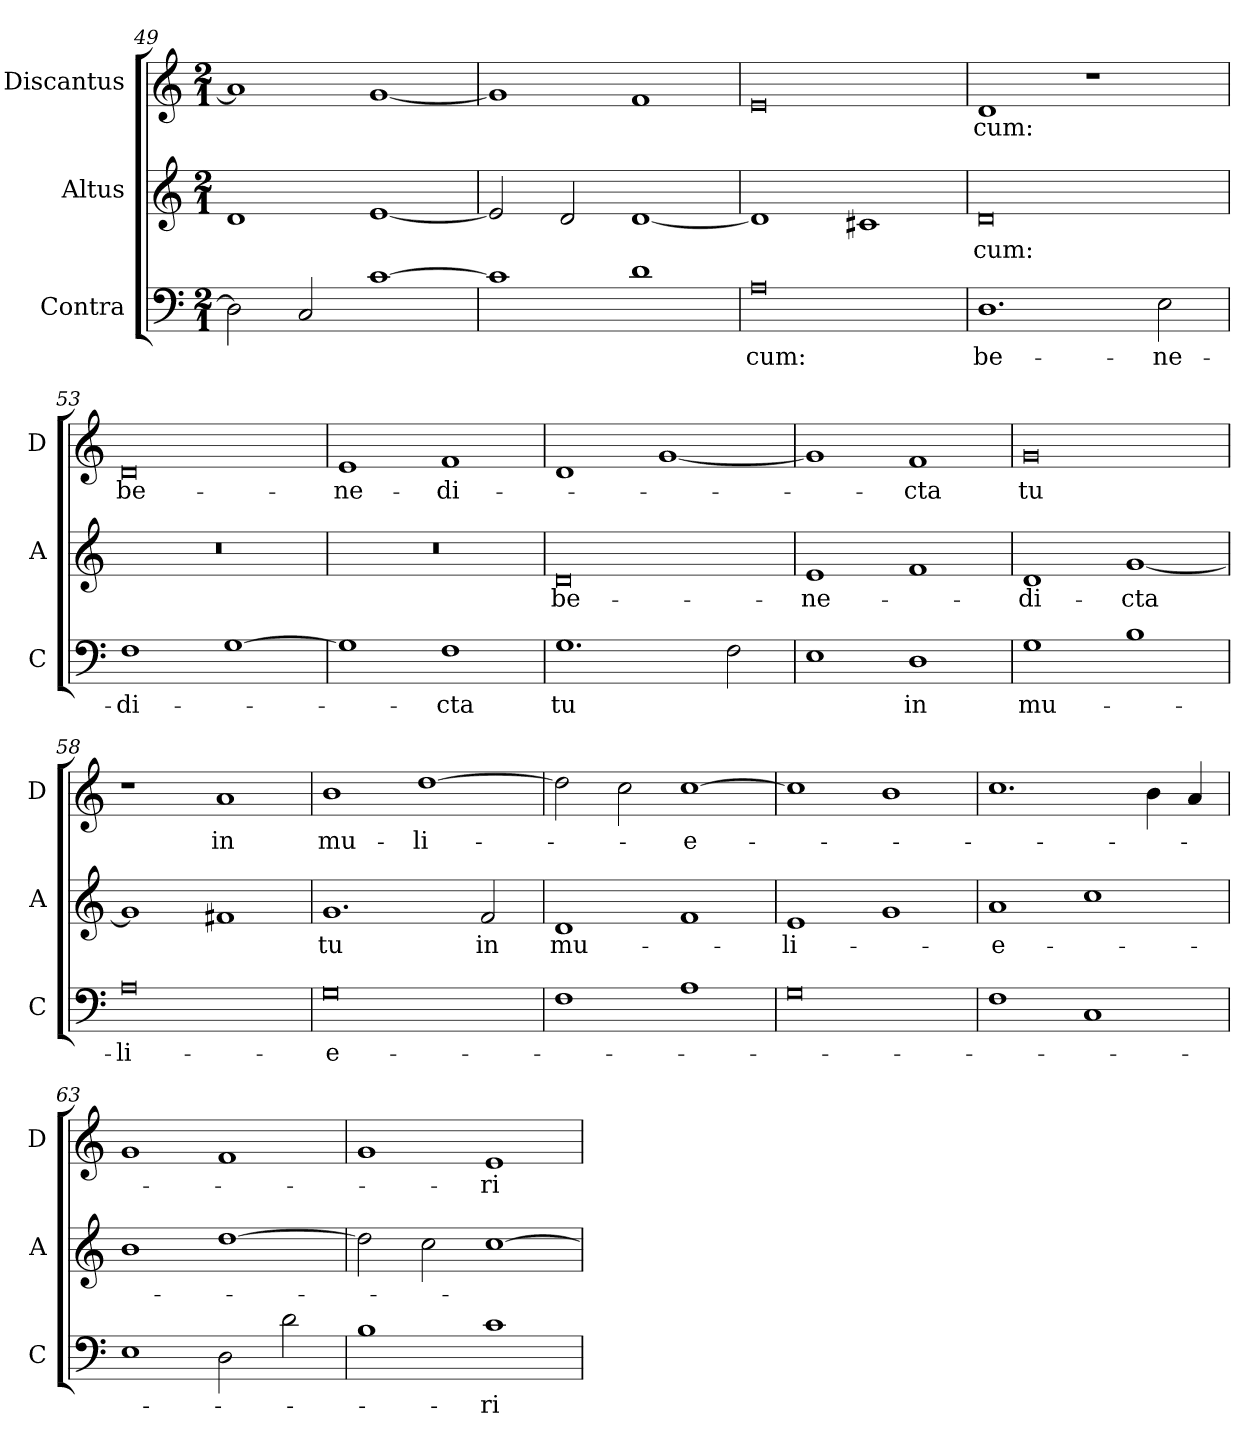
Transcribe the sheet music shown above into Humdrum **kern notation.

**kern	**text	**kern	**text	**kern	**text
*part3	*part3	*part2	*part2	*part1	*part1
*staff3	*staff3	*staff2	*staff2	*staff1	*staff1
*I"Contra	*	*I"Altus	*	*I"Discantus	*
*I'C	*	*I'A	*	*I'D	*
*clefF4	*	*clefG2	*	*clefG2	*
*k[]	*	*k[]	*	*k[]	*
*M2/1	*	*M2/1	*	*M2/1	*
=49	=49	=49	=49	=49	=49
2D\]	.	1d	.	1a]	.
2C/	.	.	.	.	.
[1c	.	[1e	.	[1g	.
=50	=50	=50	=50	=50	=50
1c]	.	2e/]	.	1g]	.
.	.	2d/	.	.	.
1d	.	[1d	.	1f	.
=51	=51	=51	=51	=51	=51
0A	-cum:	1d]	.	0e	.
.	.	1c#X	.	.	.
=52	=52	=52	=52	=52	=52
1.D	be-	0d	-cum:	1d	-cum:
.	.	.	.	1r	.
2E\	-ne-	.	.	.	.
=53	=53	=53	=53	=53	=53
1F	-di-	0r	.	0d	be-
[1G	.	.	.	.	.
=54	=54	=54	=54	=54	=54
1G]	.	0r	.	1e	-ne-
1F	-cta	.	.	1f	-di-
=55	=55	=55	=55	=55	=55
1.G	tu	0d	be-	1d	.
.	.	.	.	[1g	.
2F\	.	.	.	.	.
=56	=56	=56	=56	=56	=56
1E	.	1e	-ne-	1g]	.
1D	in	1f	.	1f	-cta
=57	=57	=57	=57	=57	=57
1G	mu-	1d	-di-	0g	tu
1B	.	[1g	-cta	.	.
=58	=58	=58	=58	=58	=58
0A	-li-	1g]	.	1r	.
.	.	1f#X	.	1a	in
=59	=59	=59	=59	=59	=59
0G	-e-	1.g	tu	1b	mu-
.	.	.	.	[1dd	-li-
.	.	2f/	in	.	.
=60	=60	=60	=60	=60	=60
1F	.	1d	mu-	2dd\]	.
.	.	.	.	2cc\	.
1A	.	1f	.	[1cc	-e-
=61	=61	=61	=61	=61	=61
0G	.	1e	-li-	1cc]	.
.	.	1g	.	1b	.
=62	=62	=62	=62	=62	=62
1F	.	1a	-e-	1.cc	.
1C	.	1cc	.	.	.
.	.	.	.	4b\	.
.	.	.	.	4a/	.
=63	=63	=63	=63	=63	=63
1E	.	1b	.	1g	.
2D\	.	[1dd	.	1f	.
2d\	.	.	.	.	.
=64	=64	=64	=64	=64	=64
1B	.	2dd\]	.	1g	.
.	.	2cc\	.	.	.
1c	-ri-	[1cc	.	1e	-ri-
=	=	=	=	=	=
*-	*-	*-	*-	*-	*-
